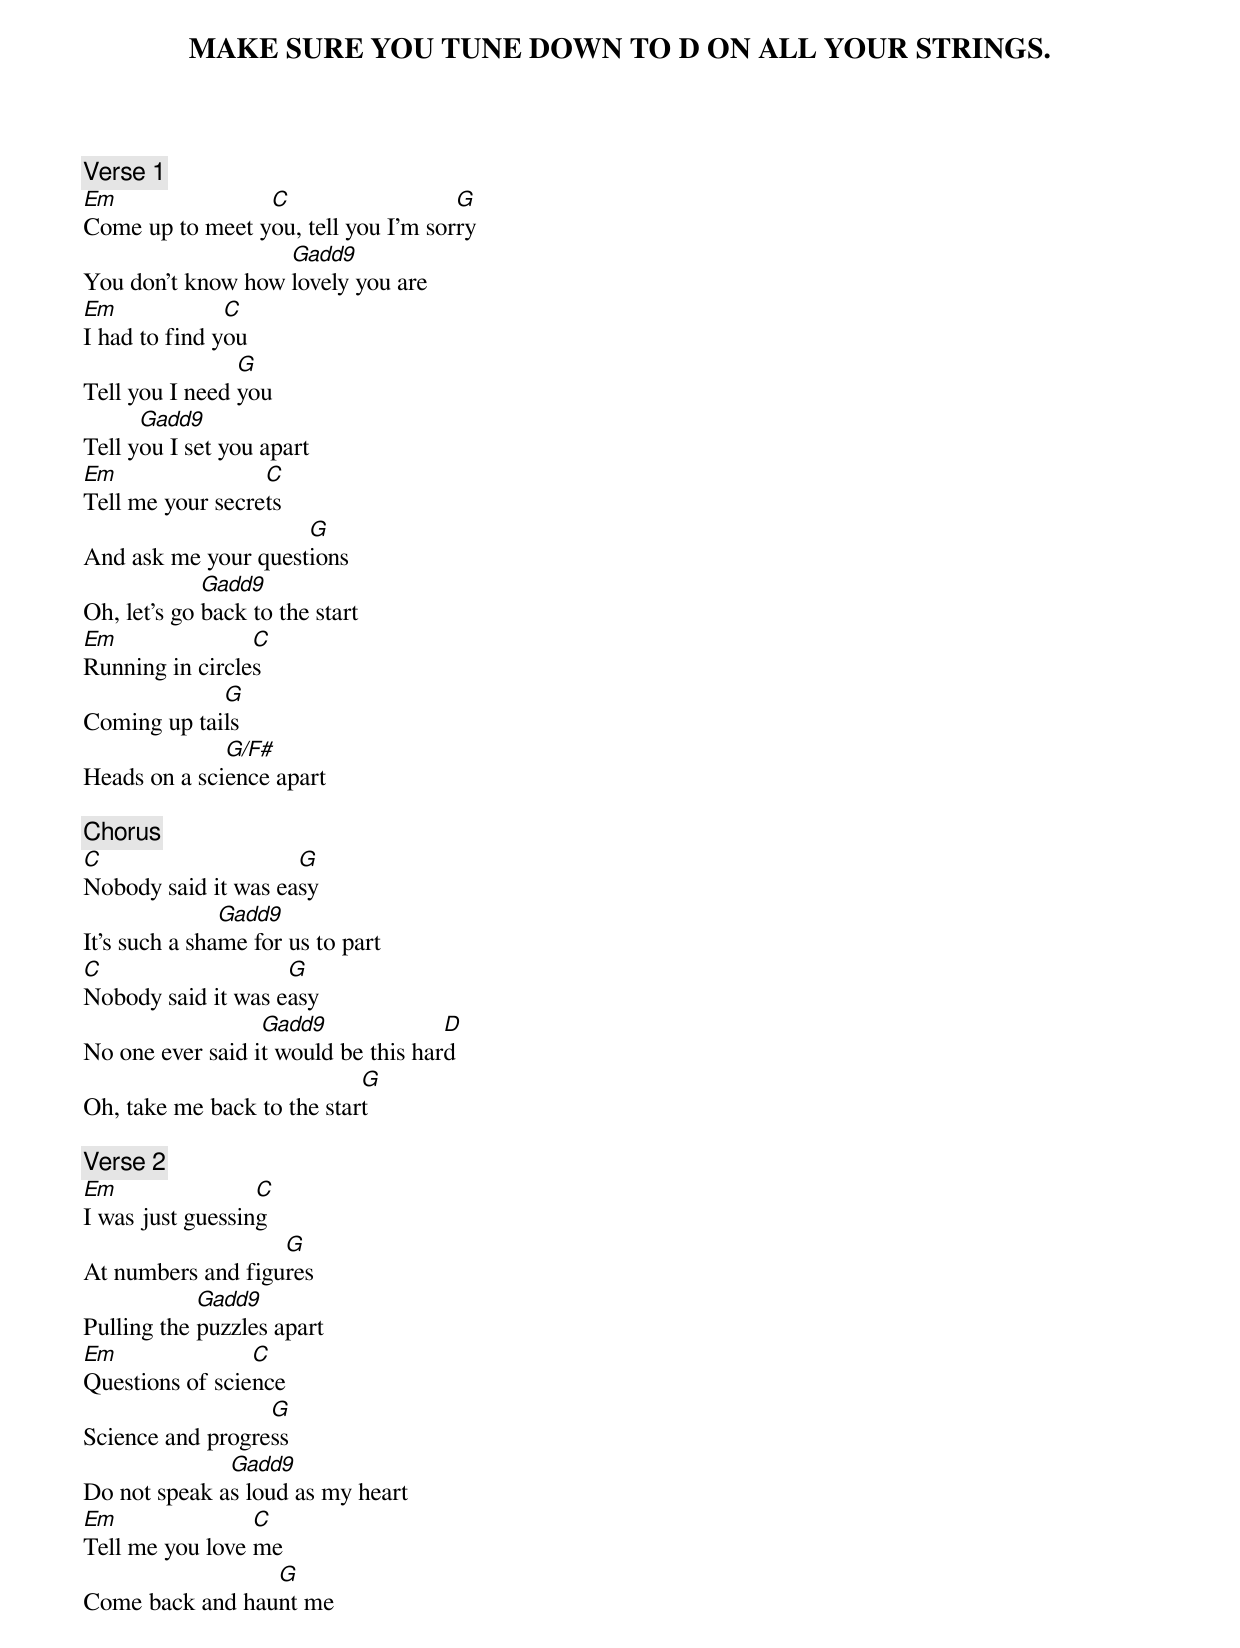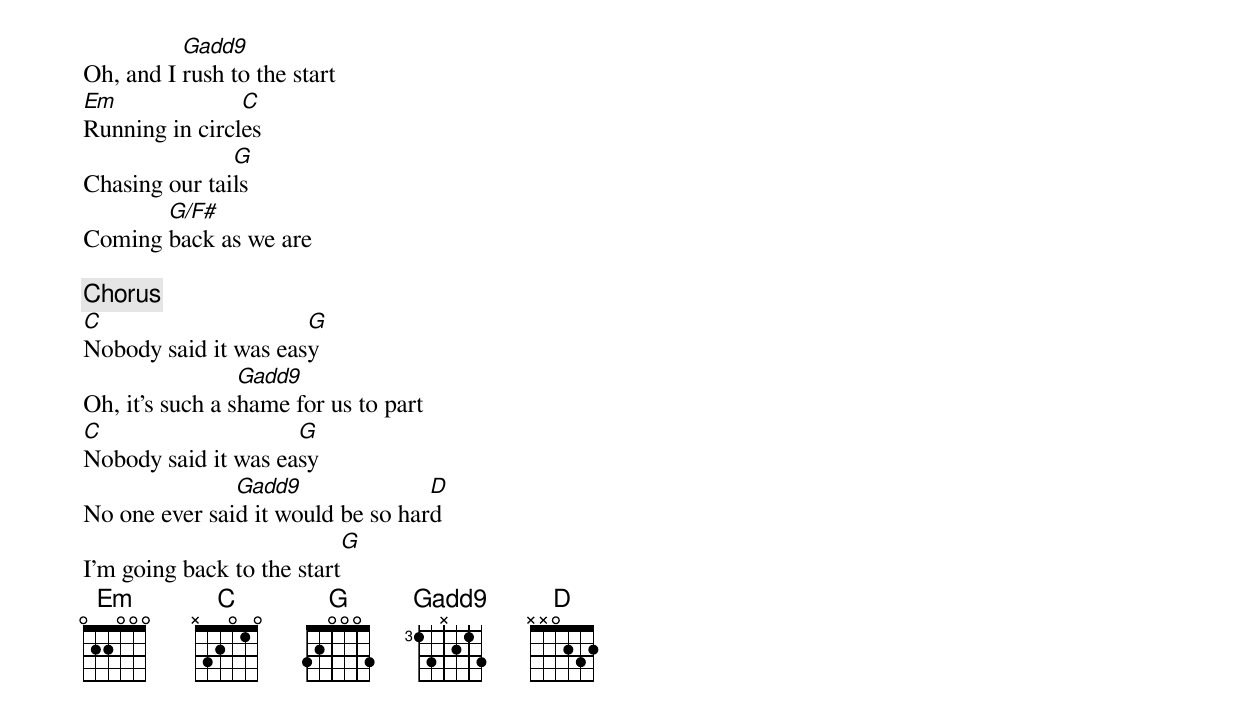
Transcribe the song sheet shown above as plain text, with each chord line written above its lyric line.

MAKE SURE YOU TUNE DOWN TO D ON ALL YOUR STRINGS.

[Verse 1]
Em               C                   G
Come up to meet you, tell you I'm sorry
                   Gadd9
You don't know how lovely you are
Em             C
I had to find you
                G
Tell you I need you
      Gadd9
Tell you I set you apart
Em                C
Tell me your secrets
                     G
And ask me your questions
             Gadd9
Oh, let's go back to the start
Em               C
Running in circles
             G
Coming up tails
              G/F#
Heads on a science apart

[Chorus]
C                    G
Nobody said it was easy
               Gadd9
It's such a shame for us to part
C                   G
Nobody said it was easy
                  Gadd9              D
No one ever said it would be this hard
                            G
Oh, take me back to the start

[Verse 2]
Em                C
I was just guessing
                   G
At numbers and figures
            Gadd9
Pulling the puzzles apart
Em               C
Questions of science
                  G
Science and progress
              Gadd9
Do not speak as loud as my heart
Em               C
Tell me you love me
                 G
Come back and haunt me
          Gadd9
Oh, and I rush to the start
Em              C
Running in circles
               G
Chasing our tails
       G/F#
Coming back as we are

[Chorus]
C                     G
Nobody said it was easy
                 Gadd9
Oh, it's such a shame for us to part
C                    G
Nobody said it was easy
               Gadd9               D
No one ever said it would be so hard
                           G
I'm going back to the start
